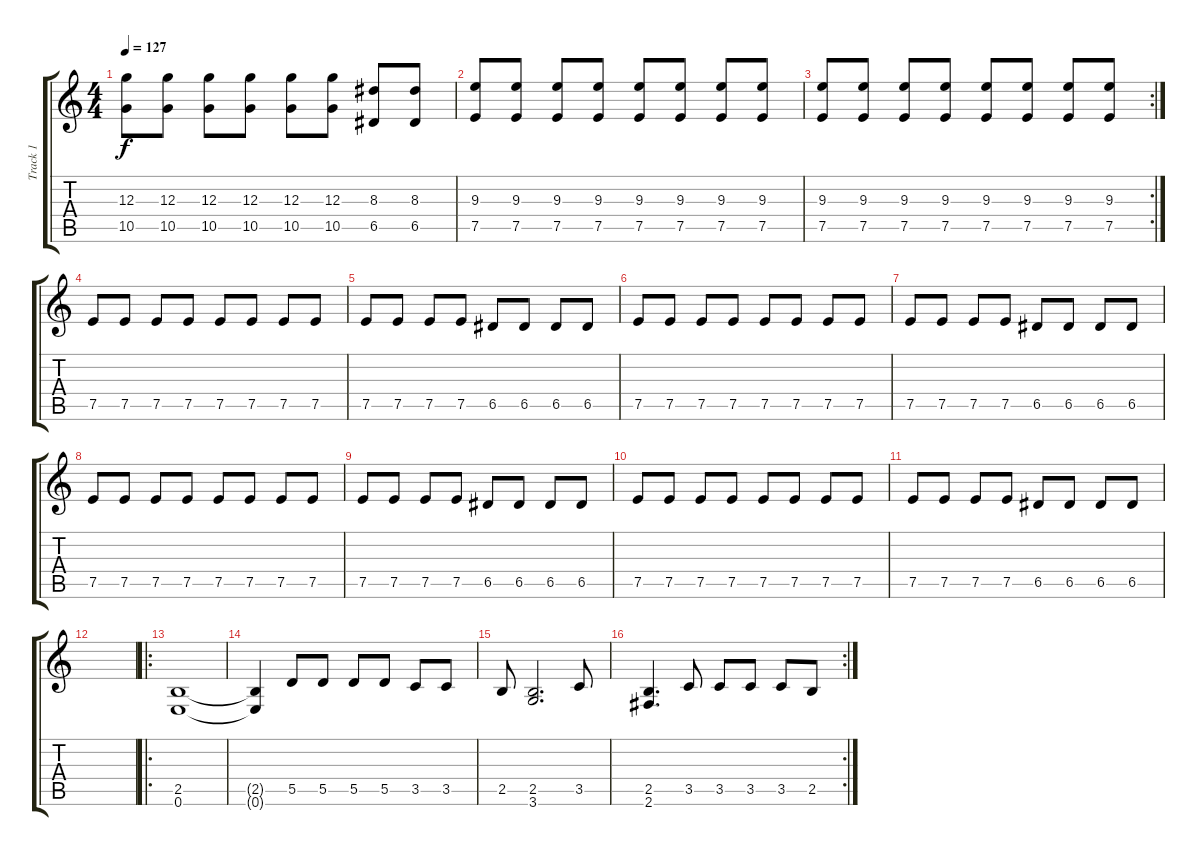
\track ("Track 1" "Track 1") {instrument electricguitarclean}
\staff {score tabs}
\tuning (E4 B3 G3 D3 A2 E2) {hide}
\ts (4 4)
\tempo 127
\clef g2
\ks c
(12.3 10.5).8{dy f} (12.3 10.5).8 (12.3 10.5).8 (12.3 10.5).8 (12.3 10.5).8 (12.3 10.5).8 (8.3 6.5).8 (8.3 6.5).8 |
(9.3 7.5).8 (9.3 7.5).8 (9.3 7.5).8 (9.3 7.5).8 (9.3 7.5).8 (9.3 7.5).8 (9.3 7.5).8 (9.3 7.5).8 |
\rc 2
(9.3 7.5).8 (9.3 7.5).8 (9.3 7.5).8 (9.3 7.5).8 (9.3 7.5).8 (9.3 7.5).8 (9.3 7.5).8 (9.3 7.5).8 |
7.5.8 7.5.8 7.5.8 7.5.8 7.5.8 7.5.8 7.5.8 7.5.8 |
7.5.8 7.5.8 7.5.8 7.5.8 6.5.8 6.5.8 6.5.8 6.5.8 |
7.5.8 7.5.8 7.5.8 7.5.8 7.5.8 7.5.8 7.5.8 7.5.8 |
7.5.8 7.5.8 7.5.8 7.5.8 6.5.8 6.5.8 6.5.8 6.5.8 |
7.5.8 7.5.8 7.5.8 7.5.8 7.5.8 7.5.8 7.5.8 7.5.8 |
7.5.8 7.5.8 7.5.8 7.5.8 6.5.8 6.5.8 6.5.8 6.5.8 |
7.5.8 7.5.8 7.5.8 7.5.8 7.5.8 7.5.8 7.5.8 7.5.8 |
7.5.8 7.5.8 7.5.8 7.5.8 6.5.8 6.5.8 6.5.8 6.5.8 |
|
\ro
(2.5 0.6).1 |
(2.5{t} 0.6{t}).4 5.5.8 5.5.8 5.5.8 5.5.8 3.5.8 3.5.8 |
2.5.8 (2.5 3.6).2{d} 3.5.8 |
\rc 2
(2.5 2.6).4{d} 3.5.8 3.5.8 3.5.8 3.5.8 2.5.8
